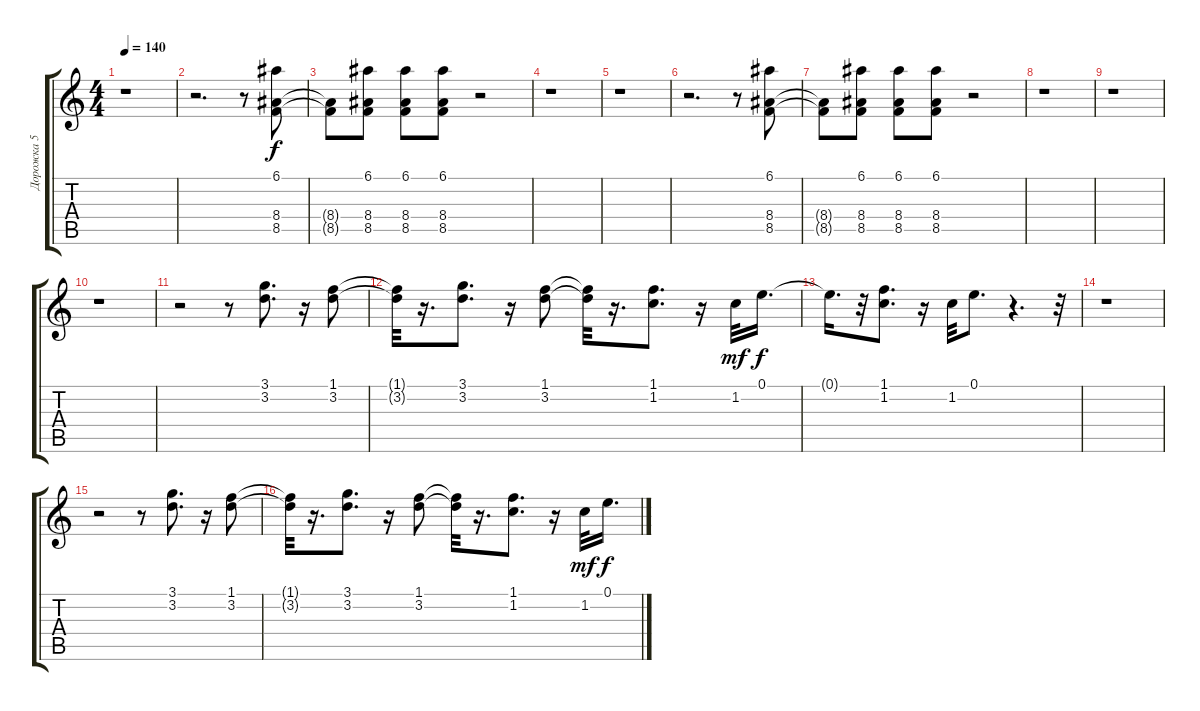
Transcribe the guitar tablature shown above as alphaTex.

\track ("Дорожка 5" "Дорожка 5") {instrument distortionguitar}
\staff {score tabs}
\tuning (E4 B3 G3 D3 A2 E2) {hide}
\ts (4 4)
\tempo 140
\clef g2
\ks c
r.1{dy f} |
r.2{d} r.8 (6.1 8.4 8.5).8 |
(8.4{t} 8.5{t}).8 (6.1 8.4 8.5).8 (6.1 8.4 8.5).8 (6.1 8.4 8.5).8 r.2 |
r.1 |
r.1 |
r.2{d} r.8 (6.1 8.4 8.5).8 |
(8.4{t} 8.5{t}).8 (6.1 8.4 8.5).8 (6.1 8.4 8.5).8 (6.1 8.4 8.5).8 r.2 |
r.1 |
r.1 |
r.1 |
r.2 r.8 (3.1 3.2).8{d} r.16 (1.1 3.2).8 |
(1.1{t} 3.2{t}).32 r.16{d} (3.1 3.2).8{d} r.16 (1.1 3.2).8 (1.1{t} 3.2{t}).32 r.16{d} (1.1 1.2).8{d} r.16 1.2.32{dy mf} 0.1.16{d dy f} |
0.1{t}.16{d} r.32 (1.1 1.2).8{d} r.16 1.2.32 0.1.8{d} r.4{d} r.32 |
r.1 |
r.2 r.8 (3.1 3.2).8{d} r.16 (1.1 3.2).8 |
(1.1{t} 3.2{t}).32 r.16{d} (3.1 3.2).8{d} r.16 (1.1 3.2).8 (1.1{t} 3.2{t}).32 r.16{d} (1.1 1.2).8{d} r.16 1.2.32{dy mf} 0.1.16{d dy f}
